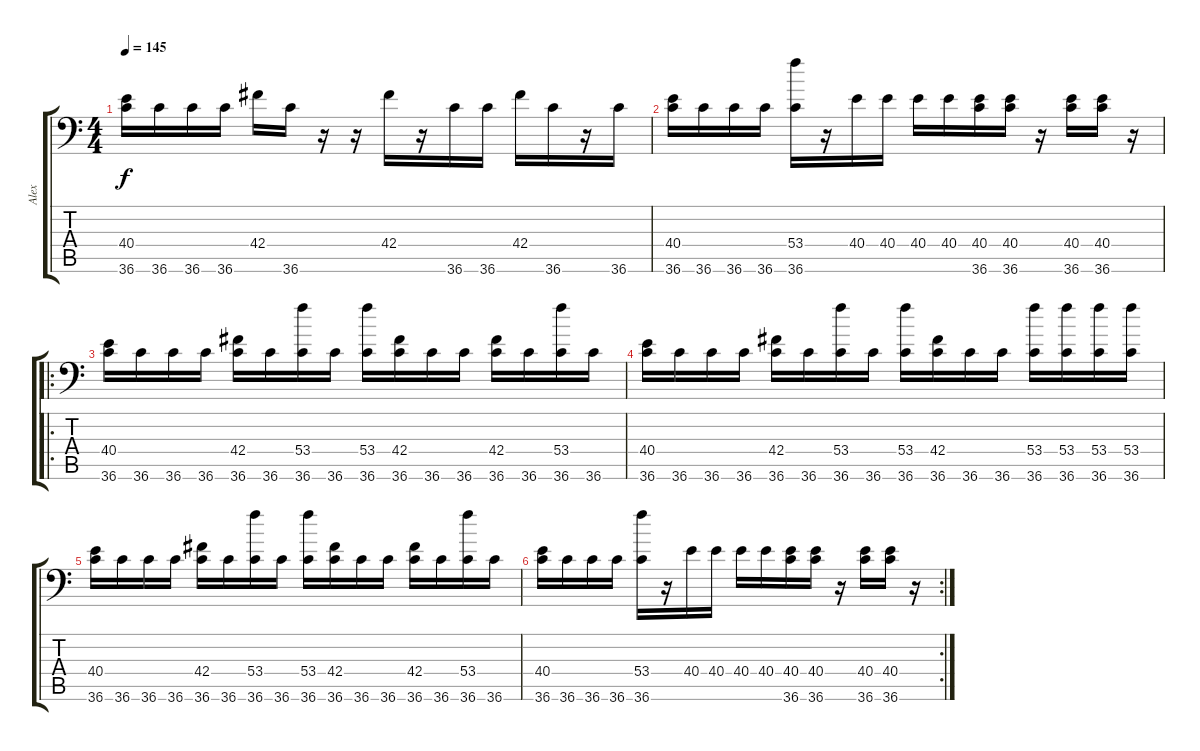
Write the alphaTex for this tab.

\track ("Alex" "Alex") {instrument acousticgrandpiano}
\staff {score tabs}
\tuning (C-1 C-1 C-1 C-1 C-1 C-1) {hide}
\ts (4 4)
\tempo 145
\clef f4
\ks c
(40.4 36.6).16{dy f} 36.6.16 36.6.16 36.6.16 42.4.16 36.6.16 r.16 r.16 42.4.16 r.16 36.6.16 36.6.16 42.4.16 36.6.16 r.16 36.6.16 |
(40.4 36.6).16 36.6.16 36.6.16 36.6.16 (53.4 36.6).16 r.16 40.4.16 40.4.16 40.4.16 40.4.16 (40.4 36.6).16 (40.4 36.6).16 r.16 (40.4 36.6).16 (40.4 36.6).16 r.16 |
\ro
(40.4 36.6).16 36.6.16 36.6.16 36.6.16 (42.4 36.6).16 36.6.16 (53.4 36.6).16 36.6.16 (53.4 36.6).16 (42.4 36.6).16 36.6.16 36.6.16 (42.4 36.6).16 36.6.16 (53.4 36.6).16 36.6.16 |
(40.4 36.6).16 36.6.16 36.6.16 36.6.16 (42.4 36.6).16 36.6.16 (53.4 36.6).16 36.6.16 (53.4 36.6).16 (42.4 36.6).16 36.6.16 36.6.16 (53.4 36.6).16 (53.4 36.6).16 (53.4 36.6).16 (53.4 36.6).16 |
(40.4 36.6).16 36.6.16 36.6.16 36.6.16 (42.4 36.6).16 36.6.16 (53.4 36.6).16 36.6.16 (53.4 36.6).16 (42.4 36.6).16 36.6.16 36.6.16 (42.4 36.6).16 36.6.16 (53.4 36.6).16 36.6.16 |
\rc 2
(40.4 36.6).16 36.6.16 36.6.16 36.6.16 (53.4 36.6).16 r.16 40.4.16 40.4.16 40.4.16 40.4.16 (40.4 36.6).16 (40.4 36.6).16 r.16 (40.4 36.6).16 (40.4 36.6).16 r.16
